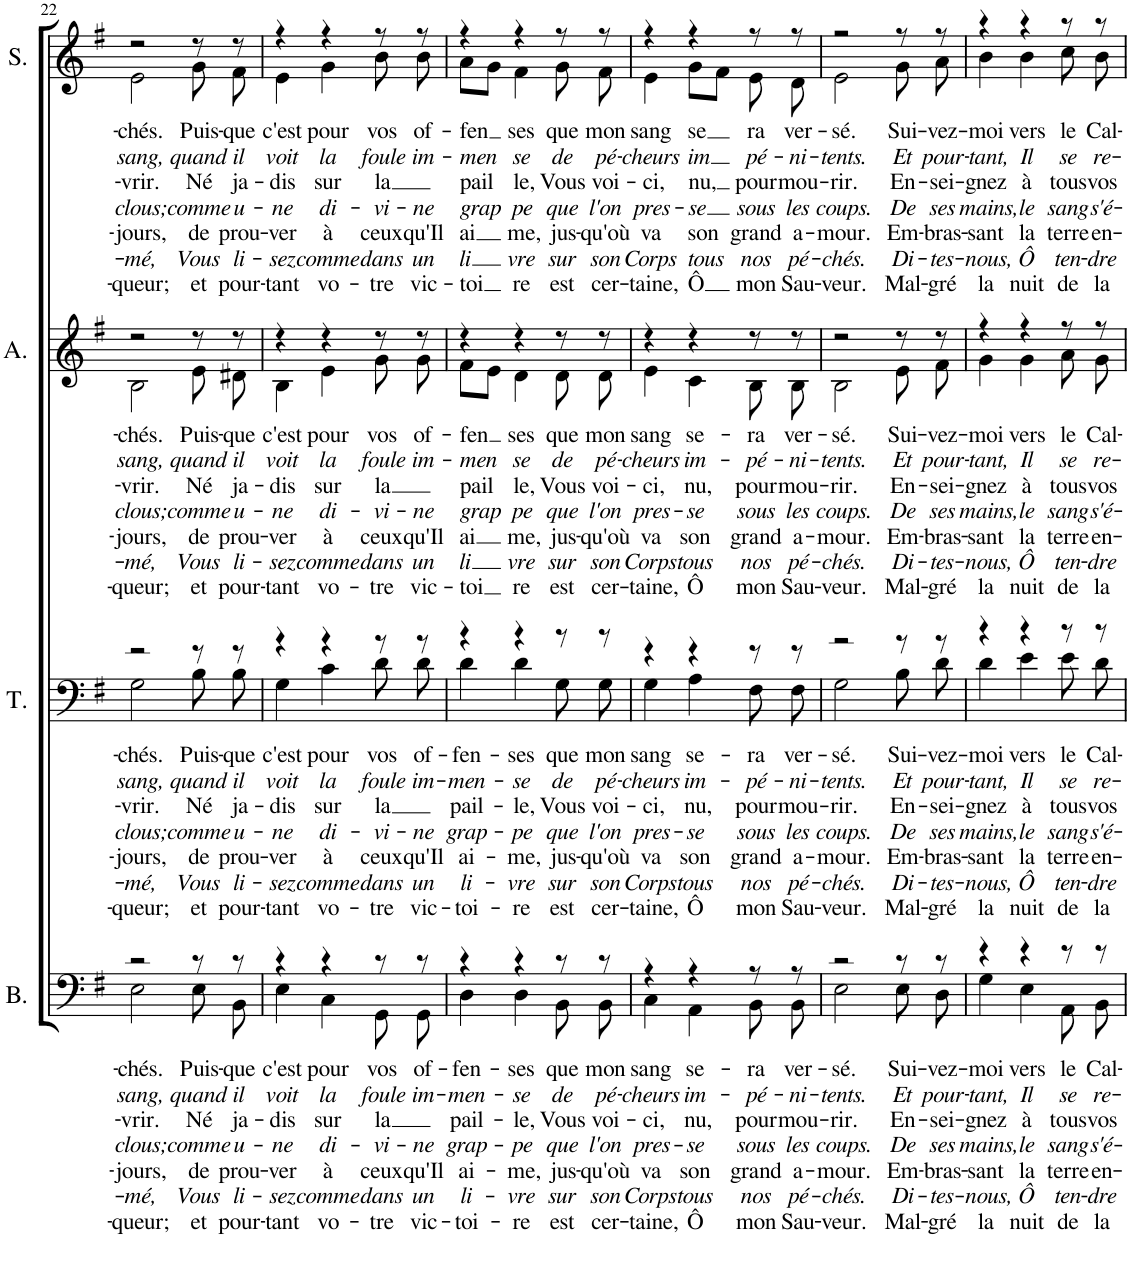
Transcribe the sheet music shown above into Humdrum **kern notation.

**kern	**text	**text	**text	**text	**text	**text	**text	**kern	**text	**text	**text	**text	**text	**text	**text	**kern	**text	**text	**text	**text	**text	**text	**text	**kern	**text	**text	**text	**text	**text	**text	**text
*part4	*part4	*part4	*part4	*part4	*part4	*part4	*part4	*part3	*part3	*part3	*part3	*part3	*part3	*part3	*part3	*part2	*part2	*part2	*part2	*part2	*part2	*part2	*part2	*part1	*part1	*part1	*part1	*part1	*part1	*part1	*part1
*staff4	*staff4	*staff4	*staff4	*staff4	*staff4	*staff4	*staff4	*staff3	*staff3	*staff3	*staff3	*staff3	*staff3	*staff3	*staff3	*staff2	*staff2	*staff2	*staff2	*staff2	*staff2	*staff2	*staff2	*staff1	*staff1	*staff1	*staff1	*staff1	*staff1	*staff1	*staff1
*I"Basse	*	*	*	*	*	*	*	*I"Ténor	*	*	*	*	*	*	*	*I"Alto	*	*	*	*	*	*	*	*I"Soprane	*	*	*	*	*	*	*
*I'B.	*	*	*	*	*	*	*	*I'T.	*	*	*	*	*	*	*	*I'A.	*	*	*	*	*	*	*	*I'S.	*	*	*	*	*	*	*
!!LO:PB:g=z
*clefF4	*	*	*	*	*	*	*	*clefF4	*	*	*	*	*	*	*	*clefG2	*	*	*	*	*	*	*	*clefG2	*	*	*	*	*	*	*
*k[f#]	*	*	*	*	*	*	*	*k[f#]	*	*	*	*	*	*	*	*k[f#]	*	*	*	*	*	*	*	*k[f#]	*	*	*	*	*	*	*
*M3/4	*	*	*	*	*	*	*	*M3/4	*	*	*	*	*	*	*	*M3/4	*	*	*	*	*	*	*	*M3/4	*	*	*	*	*	*	*
=22	=22	=22	=22	=22	=22	=22	=22	=22	=22	=22	=22	=22	=22	=22	=22	=22	=22	=22	=22	=22	=22	=22	=22	=22	=22	=22	=22	=22	=22	=22	=22
*^	*	*	*	*	*	*	*	*	*	*	*	*	*	*	*	*	*	*	*	*	*	*	*	*	*	*	*	*	*	*	*
!	!	!LO:LY:b	!LO:LY:b	!LO:LY:b	!LO:LY:b	!LO:LY:b	!LO:LY:b	!LO:LY:b	!	!LO:LY:b	!LO:LY:b	!LO:LY:b	!LO:LY:b	!LO:LY:b	!LO:LY:b	!LO:LY:b	!	!LO:LY:b	!LO:LY:b	!LO:LY:b	!LO:LY:b	!LO:LY:b	!LO:LY:b	!LO:LY:b	!	!LO:LY:b	!LO:LY:b	!LO:LY:b	!LO:LY:b	!LO:LY:b	!LO:LY:b	!LO:LY:b
*	*	*	*	*	*	*	*	*	*^	*	*	*	*	*	*	*	*^	*	*	*	*	*	*	*	*^	*	*	*	*	*	*	*
2r	2E\	-chés.	sang,	-vrir.	clous;	-jours,	-mé,	-queur;	2r	2G\	-chés.	sang,	-vrir.	clous;	-jours,	-mé,	-queur;	2r	2B\	-chés.	sang,	-vrir.	clous;	-jours,	-mé,	-queur;	2r	2e\	-chés.	sang,	-vrir.	clous;	-jours,	-mé,	-queur;
!	!	!LO:LY:b	!LO:LY:b	!LO:LY:b	!LO:LY:b	!LO:LY:b	!LO:LY:b	!LO:LY:b	!	!	!LO:LY:b	!LO:LY:b	!LO:LY:b	!LO:LY:b	!LO:LY:b	!LO:LY:b	!LO:LY:b	!	!	!LO:LY:b	!LO:LY:b	!LO:LY:b	!LO:LY:b	!LO:LY:b	!LO:LY:b	!LO:LY:b	!	!	!LO:LY:b	!LO:LY:b	!LO:LY:b	!LO:LY:b	!LO:LY:b	!LO:LY:b	!LO:LY:b
8r	8E\L	Puis-	quand	Né	comme	de	Vous	et	8r	8B\L	Puis-	quand	Né	comme	de	Vous	et	8r	8e\	Puis-	quand	Né	comme	de	Vous	et	8r	8g\	Puis-	quand	Né	comme	de	Vous	et
!	!	!LO:LY:b	!LO:LY:b	!LO:LY:b	!LO:LY:b	!LO:LY:b	!LO:LY:b	!LO:LY:b	!	!	!LO:LY:b	!LO:LY:b	!LO:LY:b	!LO:LY:b	!LO:LY:b	!LO:LY:b	!LO:LY:b	!	!	!LO:LY:b	!LO:LY:b	!LO:LY:b	!LO:LY:b	!LO:LY:b	!LO:LY:b	!LO:LY:b	!	!	!LO:LY:b	!LO:LY:b	!LO:LY:b	!LO:LY:b	!LO:LY:b	!LO:LY:b	!LO:LY:b
8r	8BB\J	-que	il	ja-	u-	prou-	li-	pour-	8r	8B\J	-que	il	ja-	u-	prou-	li-	pour-	8r	8d#X\	-que	il	ja-	u-	prou-	li-	pour-	8r	8f#\	-que	il	ja-	u-	prou-	li-	pour-
=23	=23	=23	=23	=23	=23	=23	=23	=23	=23	=23	=23	=23	=23	=23	=23	=23	=23	=23	=23	=23	=23	=23	=23	=23	=23	=23	=23	=23	=23	=23	=23	=23	=23	=23	=23
!	!	!LO:LY:b	!LO:LY:b	!LO:LY:b	!LO:LY:b	!LO:LY:b	!LO:LY:b	!LO:LY:b	!	!	!LO:LY:b	!LO:LY:b	!LO:LY:b	!LO:LY:b	!LO:LY:b	!LO:LY:b	!LO:LY:b	!	!	!LO:LY:b	!LO:LY:b	!LO:LY:b	!LO:LY:b	!LO:LY:b	!LO:LY:b	!LO:LY:b	!	!	!LO:LY:b	!LO:LY:b	!LO:LY:b	!LO:LY:b	!LO:LY:b	!LO:LY:b	!LO:LY:b
4r	4E\	c'est	voit	-dis	-ne	-ver	-sez	-tant	4r	4G\	c'est	voit	-dis	-ne	-ver	-sez	-tant	4r	4B\	c'est	voit	-dis	-ne	-ver	-sez	-tant	4r	4e\	c'est	voit	-dis	-ne	-ver	-sez	-tant
!	!	!LO:LY:b	!LO:LY:b	!LO:LY:b	!LO:LY:b	!LO:LY:b	!LO:LY:b	!LO:LY:b	!	!	!LO:LY:b	!LO:LY:b	!LO:LY:b	!LO:LY:b	!LO:LY:b	!LO:LY:b	!LO:LY:b	!	!	!LO:LY:b	!LO:LY:b	!LO:LY:b	!LO:LY:b	!LO:LY:b	!LO:LY:b	!LO:LY:b	!	!	!LO:LY:b	!LO:LY:b	!LO:LY:b	!LO:LY:b	!LO:LY:b	!LO:LY:b	!LO:LY:b
4r	4C\	pour	la	sur	di-	à	comme	vo-	4r	4c\	pour	la	sur	di-	à	comme	vo-	4r	4e\	pour	la	sur	di-	à	comme	vo-	4r	4g\	pour	la	sur	di-	à	comme	vo-
!	!	!LO:LY:b	!LO:LY:b	!LO:LY:b	!LO:LY:b	!LO:LY:b	!LO:LY:b	!LO:LY:b	!	!	!LO:LY:b	!LO:LY:b	!LO:LY:b	!LO:LY:b	!LO:LY:b	!LO:LY:b	!LO:LY:b	!	!	!LO:LY:b	!LO:LY:b	!LO:LY:b	!LO:LY:b	!LO:LY:b	!LO:LY:b	!LO:LY:b	!	!	!LO:LY:b	!LO:LY:b	!LO:LY:b	!LO:LY:b	!LO:LY:b	!LO:LY:b	!LO:LY:b
8r	8GG\L	vos	foule	la	-vi-	ceux	dans	-tre	8r	8d\L	vos	foule	la	-vi-	ceux	dans	-tre	8r	8g\	vos	foule	la	-vi-	ceux	dans	-tre	8r	8b\	vos	foule	la	-vi-	ceux	dans	-tre
!	!	!LO:LY:b	!LO:LY:b	!	!LO:LY:b	!LO:LY:b	!LO:LY:b	!LO:LY:b	!	!	!LO:LY:b	!LO:LY:b	!	!LO:LY:b	!LO:LY:b	!LO:LY:b	!LO:LY:b	!	!	!LO:LY:b	!LO:LY:b	!	!LO:LY:b	!LO:LY:b	!LO:LY:b	!LO:LY:b	!	!	!LO:LY:b	!LO:LY:b	!	!LO:LY:b	!LO:LY:b	!LO:LY:b	!LO:LY:b
8r	8GG\J	of-	im-	.	-ne	qu'Il	un	vic-	8r	8d\J	of-	im-	.	-ne	qu'Il	un	vic-	8r	8g\	of-	im-	.	-ne	qu'Il	un	vic-	8r	8b\	of-	im-	.	-ne	qu'Il	un	vic-
=24	=24	=24	=24	=24	=24	=24	=24	=24	=24	=24	=24	=24	=24	=24	=24	=24	=24	=24	=24	=24	=24	=24	=24	=24	=24	=24	=24	=24	=24	=24	=24	=24	=24	=24	=24
!	!	!LO:LY:b	!LO:LY:b	!LO:LY:b	!LO:LY:b	!LO:LY:b	!LO:LY:b	!LO:LY:b	!	!	!LO:LY:b	!LO:LY:b	!LO:LY:b	!LO:LY:b	!LO:LY:b	!LO:LY:b	!LO:LY:b	!	!	!LO:LY:b	!LO:LY:b	!LO:LY:b	!LO:LY:b	!LO:LY:b	!LO:LY:b	!LO:LY:b	!	!	!LO:LY:b	!LO:LY:b	!LO:LY:b	!LO:LY:b	!LO:LY:b	!LO:LY:b	!LO:LY:b
4r	4D\	-fen-	-men-	pail-	grap-	ai-	li-	-toi-	4r	4d\	-fen-	-men-	pail-	grap-	ai-	li-	-toi-	4r	8f#\L	-fen	-men	-pail	-grap	-ai	-li	-toi	4r	8a\L	-fen	-men	-pail	-grap	-ai	-li	-toi
.	.	.	.	.	.	.	.	.	.	.	.	.	.	.	.	.	.	.	8e\J	.	.	.	.	.	.	.	.	8g\J	.	.	.	.	.	.	.
!	!	!LO:LY:b	!LO:LY:b	!LO:LY:b	!LO:LY:b	!LO:LY:b	!LO:LY:b	!LO:LY:b	!	!	!LO:LY:b	!LO:LY:b	!LO:LY:b	!LO:LY:b	!LO:LY:b	!LO:LY:b	!LO:LY:b	!	!	!LO:LY:b	!LO:LY:b	!LO:LY:b	!LO:LY:b	!LO:LY:b	!LO:LY:b	!LO:LY:b	!	!	!LO:LY:b	!LO:LY:b	!LO:LY:b	!LO:LY:b	!LO:LY:b	!LO:LY:b	!LO:LY:b
4r	4D\	-ses	-se	-le,	-pe	-me,	-vre	-re	4r	4d\	-ses	-se	-le,	-pe	-me,	-vre	-re	4r	4d\	ses	se	le,	pe	me,	vre	re	4r	4f#\	ses	se	le,	pe	me,	vre	re
!	!	!LO:LY:b	!LO:LY:b	!LO:LY:b	!LO:LY:b	!LO:LY:b	!LO:LY:b	!LO:LY:b	!	!	!LO:LY:b	!LO:LY:b	!LO:LY:b	!LO:LY:b	!LO:LY:b	!LO:LY:b	!LO:LY:b	!	!	!LO:LY:b	!LO:LY:b	!LO:LY:b	!LO:LY:b	!LO:LY:b	!LO:LY:b	!LO:LY:b	!	!	!LO:LY:b	!LO:LY:b	!LO:LY:b	!LO:LY:b	!LO:LY:b	!LO:LY:b	!LO:LY:b
8r	8BB\L	que	de	Vous	que	jus-	sur	est	8r	8G\L	que	de	Vous	que	jus-	sur	est	8r	8d\	que	de	Vous	que	jus-	sur	est	8r	8g\	que	de	Vous	que	jus-	sur	est
!	!	!LO:LY:b	!LO:LY:b	!LO:LY:b	!LO:LY:b	!LO:LY:b	!LO:LY:b	!LO:LY:b	!	!	!LO:LY:b	!LO:LY:b	!LO:LY:b	!LO:LY:b	!LO:LY:b	!LO:LY:b	!LO:LY:b	!	!	!LO:LY:b	!LO:LY:b	!LO:LY:b	!LO:LY:b	!LO:LY:b	!LO:LY:b	!LO:LY:b	!	!	!LO:LY:b	!LO:LY:b	!LO:LY:b	!LO:LY:b	!LO:LY:b	!LO:LY:b	!LO:LY:b
8r	8BB\J	mon	pé-	voi-	l'on	-qu'où	son	cer-	8r	8G\J	mon	pé-	voi-	l'on	-qu'où	son	cer-	8r	8d\	mon	pé-	voi-	l'on	-qu'où	son	cer-	8r	8f#\	mon	pé-	voi-	l'on	-qu'où	son	cer-
=25	=25	=25	=25	=25	=25	=25	=25	=25	=25	=25	=25	=25	=25	=25	=25	=25	=25	=25	=25	=25	=25	=25	=25	=25	=25	=25	=25	=25	=25	=25	=25	=25	=25	=25	=25
!	!	!LO:LY:b	!LO:LY:b	!LO:LY:b	!LO:LY:b	!LO:LY:b	!LO:LY:b	!LO:LY:b	!	!	!LO:LY:b	!LO:LY:b	!LO:LY:b	!LO:LY:b	!LO:LY:b	!LO:LY:b	!LO:LY:b	!	!	!LO:LY:b	!LO:LY:b	!LO:LY:b	!LO:LY:b	!LO:LY:b	!LO:LY:b	!LO:LY:b	!	!	!LO:LY:b	!LO:LY:b	!LO:LY:b	!LO:LY:b	!LO:LY:b	!LO:LY:b	!LO:LY:b
4r	4C\	sang	-cheurs	-ci,	pres-	va	Corps	-taine,	4r	4G\	sang	-cheurs	-ci,	pres-	va	Corps	-taine,	4r	4e\	sang	-cheurs	-ci,	pres-	va	Corps	-taine,	4r	4e\	sang	-cheurs	-ci,	pres-	va	Corps	-taine,
!	!	!LO:LY:b	!LO:LY:b	!LO:LY:b	!LO:LY:b	!LO:LY:b	!LO:LY:b	!LO:LY:b	!	!	!LO:LY:b	!LO:LY:b	!LO:LY:b	!LO:LY:b	!LO:LY:b	!LO:LY:b	!LO:LY:b	!	!	!LO:LY:b	!LO:LY:b	!LO:LY:b	!LO:LY:b	!LO:LY:b	!LO:LY:b	!LO:LY:b	!	!	!LO:LY:b	!LO:LY:b	!LO:LY:b	!LO:LY:b	!LO:LY:b	!LO:LY:b	!LO:LY:b
4r	4AA\	se-	im-	nu,	-se	son	tous	Ô	4r	4A\	se-	im-	nu,	-se	son	tous	Ô	4r	4c\	se-	im-	nu,	-se	son	tous	Ô	4r	8g\L	-se	-im	nu,	-se	son	tous	Ô
.	.	.	.	.	.	.	.	.	.	.	.	.	.	.	.	.	.	.	.	.	.	.	.	.	.	.	.	8f#\J	.	.	.	.	.	.	.
!	!	!LO:LY:b	!LO:LY:b	!LO:LY:b	!LO:LY:b	!LO:LY:b	!LO:LY:b	!LO:LY:b	!	!	!LO:LY:b	!LO:LY:b	!LO:LY:b	!LO:LY:b	!LO:LY:b	!LO:LY:b	!LO:LY:b	!	!	!LO:LY:b	!LO:LY:b	!LO:LY:b	!LO:LY:b	!LO:LY:b	!LO:LY:b	!LO:LY:b	!	!	!LO:LY:b	!LO:LY:b	!LO:LY:b	!LO:LY:b	!LO:LY:b	!LO:LY:b	!LO:LY:b
8r	8BB\L	-ra	-pé-	pour	sous	grand	nos	mon	8r	8F#\L	-ra	-pé-	pour	sous	grand	nos	mon	8r	8B\	-ra	-pé-	pour	sous	grand	nos	mon	8r	8e\	ra	pé-	pour	sous	grand	nos	mon
!	!	!LO:LY:b	!LO:LY:b	!LO:LY:b	!LO:LY:b	!LO:LY:b	!LO:LY:b	!LO:LY:b	!	!	!LO:LY:b	!LO:LY:b	!LO:LY:b	!LO:LY:b	!LO:LY:b	!LO:LY:b	!LO:LY:b	!	!	!LO:LY:b	!LO:LY:b	!LO:LY:b	!LO:LY:b	!LO:LY:b	!LO:LY:b	!LO:LY:b	!	!	!LO:LY:b	!LO:LY:b	!LO:LY:b	!LO:LY:b	!LO:LY:b	!LO:LY:b	!LO:LY:b
8r	8BB\J	ver-	-ni-	mou-	les	a-	pé-	Sau-	8r	8F#\J	ver-	-ni-	mou-	les	a-	pé-	Sau-	8r	8B\	ver-	-ni-	mou-	les	a-	pé-	Sau-	8r	8d\	ver-	-ni-	mou-	les	a-	pé-	Sau-
=26	=26	=26	=26	=26	=26	=26	=26	=26	=26	=26	=26	=26	=26	=26	=26	=26	=26	=26	=26	=26	=26	=26	=26	=26	=26	=26	=26	=26	=26	=26	=26	=26	=26	=26	=26
!	!	!LO:LY:b	!LO:LY:b	!LO:LY:b	!LO:LY:b	!LO:LY:b	!LO:LY:b	!LO:LY:b	!	!	!LO:LY:b	!LO:LY:b	!LO:LY:b	!LO:LY:b	!LO:LY:b	!LO:LY:b	!LO:LY:b	!	!	!LO:LY:b	!LO:LY:b	!LO:LY:b	!LO:LY:b	!LO:LY:b	!LO:LY:b	!LO:LY:b	!	!	!LO:LY:b	!LO:LY:b	!LO:LY:b	!LO:LY:b	!LO:LY:b	!LO:LY:b	!LO:LY:b
2r	2E\	-sé.	-tents.	-rir.	coups.	-mour.	-chés.	-veur.	2r	2G\	-sé.	-tents.	-rir.	coups.	-mour.	-chés.	-veur.	2r	2B\	-sé.	-tents.	-rir.	coups.	-mour.	-chés.	-veur.	2r	2e\	-sé.	-tents.	-rir.	coups.	-mour.	-chés.	-veur.
!	!	!LO:LY:b	!LO:LY:b	!LO:LY:b	!LO:LY:b	!LO:LY:b	!LO:LY:b	!LO:LY:b	!	!	!LO:LY:b	!LO:LY:b	!LO:LY:b	!LO:LY:b	!LO:LY:b	!LO:LY:b	!LO:LY:b	!	!	!LO:LY:b	!LO:LY:b	!LO:LY:b	!LO:LY:b	!LO:LY:b	!LO:LY:b	!LO:LY:b	!	!	!LO:LY:b	!LO:LY:b	!LO:LY:b	!LO:LY:b	!LO:LY:b	!LO:LY:b	!LO:LY:b
8r	8E\L	Sui-	Et	En-	De	Em-	Di-	Mal-	8r	8B\L	Sui-	Et	En-	De	Em-	Di-	Mal-	8r	8e\	Sui-	Et	En-	De	Em-	Di-	Mal-	8r	8g\	Sui-	Et	En-	De	Em-	Di-	Mal-
!	!	!LO:LY:b	!LO:LY:b	!LO:LY:b	!LO:LY:b	!LO:LY:b	!LO:LY:b	!LO:LY:b	!	!	!LO:LY:b	!LO:LY:b	!LO:LY:b	!LO:LY:b	!LO:LY:b	!LO:LY:b	!LO:LY:b	!	!	!LO:LY:b	!LO:LY:b	!LO:LY:b	!LO:LY:b	!LO:LY:b	!LO:LY:b	!LO:LY:b	!	!	!LO:LY:b	!LO:LY:b	!LO:LY:b	!LO:LY:b	!LO:LY:b	!LO:LY:b	!LO:LY:b
8r	8D\J	-vez-	pour-	-sei-	ses	-bras-	-tes-	-gré	8r	8d\J	-vez-	pour-	-sei-	ses	-bras-	-tes-	-gré	8r	8f#\	-vez-	pour-	-sei-	ses	-bras-	-tes-	-gré	8r	8a\	-vez-	pour-	-sei-	ses	-bras-	-tes-	-gré
=27	=27	=27	=27	=27	=27	=27	=27	=27	=27	=27	=27	=27	=27	=27	=27	=27	=27	=27	=27	=27	=27	=27	=27	=27	=27	=27	=27	=27	=27	=27	=27	=27	=27	=27	=27
!	!	!LO:LY:b	!LO:LY:b	!LO:LY:b	!LO:LY:b	!LO:LY:b	!LO:LY:b	!LO:LY:b	!	!	!LO:LY:b	!LO:LY:b	!LO:LY:b	!LO:LY:b	!LO:LY:b	!LO:LY:b	!LO:LY:b	!	!	!LO:LY:b	!LO:LY:b	!LO:LY:b	!LO:LY:b	!LO:LY:b	!LO:LY:b	!LO:LY:b	!	!	!LO:LY:b	!LO:LY:b	!LO:LY:b	!LO:LY:b	!LO:LY:b	!LO:LY:b	!LO:LY:b
4r	4G\	-moi	-tant,	-gnez	mains,	-sant	-nous,	la	4r	4d\	-moi	-tant,	-gnez	mains,	-sant	-nous,	la	4r	4g\	-moi	-tant,	-gnez	mains,	-sant	-nous,	la	4r	4b\	-moi	-tant,	-gnez	mains,	-sant	-nous,	la
!	!	!LO:LY:b	!LO:LY:b	!LO:LY:b	!LO:LY:b	!LO:LY:b	!LO:LY:b	!LO:LY:b	!	!	!LO:LY:b	!LO:LY:b	!LO:LY:b	!LO:LY:b	!LO:LY:b	!LO:LY:b	!LO:LY:b	!	!	!LO:LY:b	!LO:LY:b	!LO:LY:b	!LO:LY:b	!LO:LY:b	!LO:LY:b	!LO:LY:b	!	!	!LO:LY:b	!LO:LY:b	!LO:LY:b	!LO:LY:b	!LO:LY:b	!LO:LY:b	!LO:LY:b
4r	4E\	vers	Il	à	le	la	Ô	nuit	4r	4e\	vers	Il	à	le	la	Ô	nuit	4r	4g\	vers	Il	à	le	la	Ô	nuit	4r	4b\	vers	Il	à	le	la	Ô	nuit
!	!	!LO:LY:b	!LO:LY:b	!LO:LY:b	!LO:LY:b	!LO:LY:b	!LO:LY:b	!LO:LY:b	!	!	!LO:LY:b	!LO:LY:b	!LO:LY:b	!LO:LY:b	!LO:LY:b	!LO:LY:b	!LO:LY:b	!	!	!LO:LY:b	!LO:LY:b	!LO:LY:b	!LO:LY:b	!LO:LY:b	!LO:LY:b	!LO:LY:b	!	!	!LO:LY:b	!LO:LY:b	!LO:LY:b	!LO:LY:b	!LO:LY:b	!LO:LY:b	!LO:LY:b
8r	8AA\L	le	se	tous	sang	terre	ten-	de	8r	8e\L	le	se	tous	sang	terre	ten-	de	8r	8a\	le	se	tous	sang	terre	ten-	de	8r	8cc\	le	se	tous	sang	terre	ten-	de
!	!	!LO:LY:b	!LO:LY:b	!LO:LY:b	!LO:LY:b	!LO:LY:b	!LO:LY:b	!LO:LY:b	!	!	!LO:LY:b	!LO:LY:b	!LO:LY:b	!LO:LY:b	!LO:LY:b	!LO:LY:b	!LO:LY:b	!	!	!LO:LY:b	!LO:LY:b	!LO:LY:b	!LO:LY:b	!LO:LY:b	!LO:LY:b	!LO:LY:b	!	!	!LO:LY:b	!LO:LY:b	!LO:LY:b	!LO:LY:b	!LO:LY:b	!LO:LY:b	!LO:LY:b
8r	8BB\J	Cal-	re-	vos	s'é-	en-	-dre	la	8r	8d\J	Cal-	re-	vos	s'é-	en-	-dre	la	8r	8g\	Cal-	re-	vos	s'é-	en-	-dre	la	8r	8b\	Cal-	re-	vos	s'é-	en-	-dre	la
*v	*v	*	*	*	*	*	*	*	*	*	*	*	*	*	*	*	*	*v	*v	*	*	*	*	*	*	*	*v	*v	*	*	*	*	*	*	*
*	*	*	*	*	*	*	*	*v	*v	*	*	*	*	*	*	*	*	*	*	*	*	*	*	*	*	*	*	*	*	*	*	*
=	=	=	=	=	=	=	=	=	=	=	=	=	=	=	=	=	=	=	=	=	=	=	=	=	=	=	=	=	=	=	=
*-	*-	*-	*-	*-	*-	*-	*-	*-	*-	*-	*-	*-	*-	*-	*-	*-	*-	*-	*-	*-	*-	*-	*-	*-	*-	*-	*-	*-	*-	*-	*-
